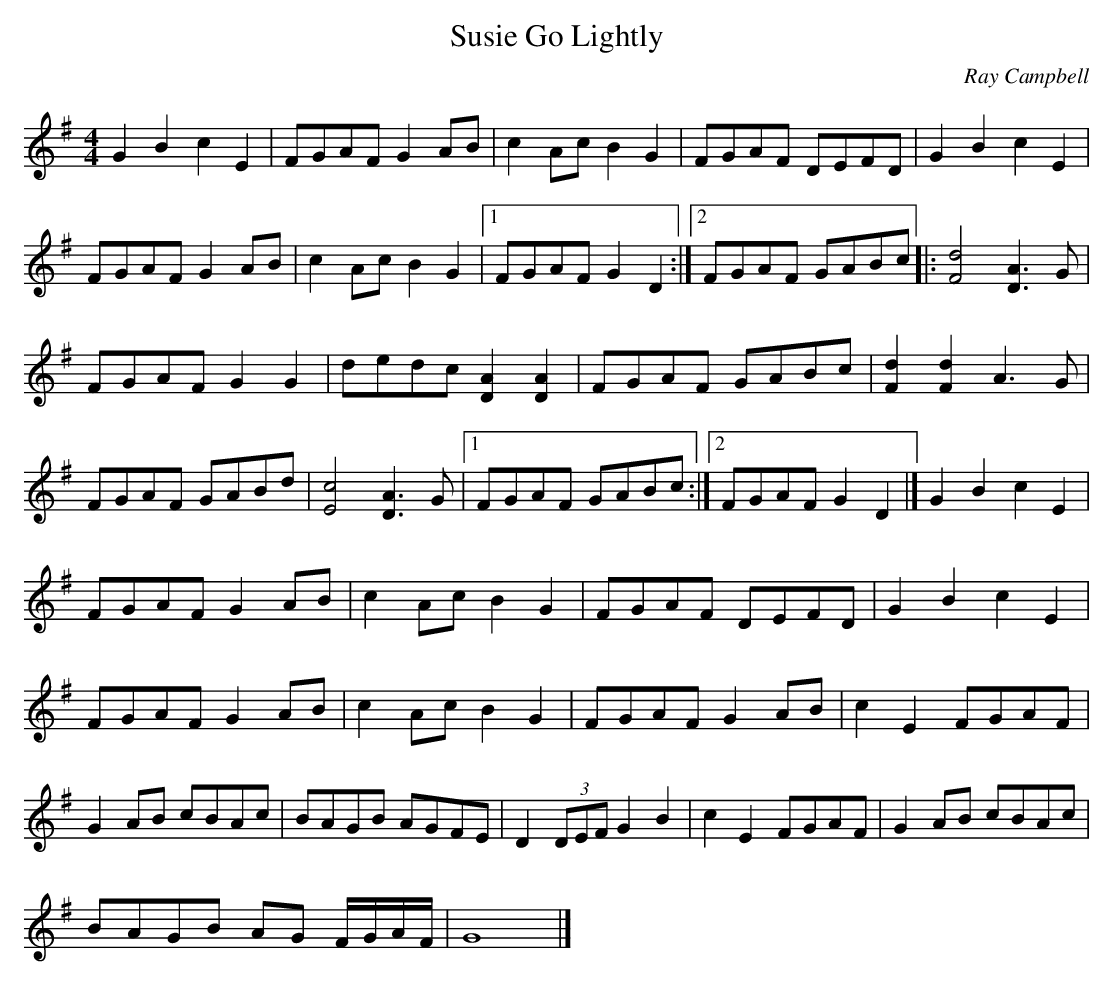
X:1
T:Susie Go Lightly
C:Ray Campbell
L:1/8
M:4/4
K:G
G2 B2 c2 E2 | FGAF G2 AB | c2 Ac B2 G2 | FGAF DEFD | G2 B2 c2 E2 |$ FGAF G2 AB | c2 Ac B2 G2 |1
FGAF G2 D2 :|2 FGAF GABc |: [Fd]4 [DA]3 G |$ FGAF G2 G2 | dedc [DA]2 [DA]2 | FGAF GABc |
[Fd]2 [Fd]2 A3 G |$ FGAF GABd | [Ec]4 [DA]3 G |1 FGAF GABc :|2 FGAF G2 D2 |] G2 B2 c2 E2 |$
FGAF G2 AB | c2 Ac B2 G2 | FGAF DEFD | G2 B2 c2 E2 |$ FGAF G2 AB | c2 Ac B2 G2 | FGAF G2 AB |
c2 E2 FGAF |$ G2 AB cBAc | BAGB AGFE | D2 (3DEF G2 B2 | c2 E2 FGAF | G2 AB cBAc |$
BAGB AG F/G/A/F/ | G8 |]
